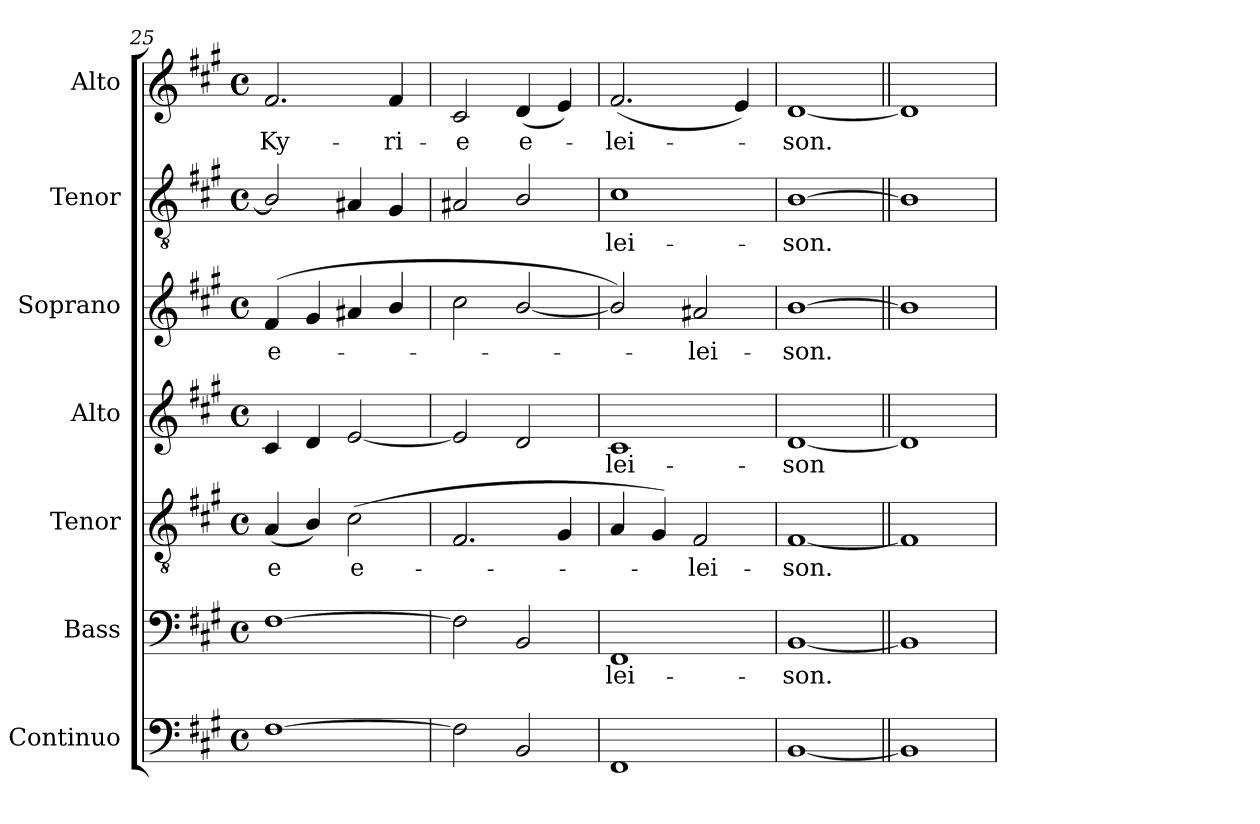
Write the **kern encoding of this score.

**kern	**kern	**text	**kern	**text	**kern	**text	**kern	**text	**kern	**text	**kern	**text
*part7	*part6	*part6	*part5	*part5	*part4	*part4	*part3	*part3	*part2	*part2	*part1	*part1
*staff7	*staff6	*staff6	*staff5	*staff5	*staff4	*staff4	*staff3	*staff3	*staff2	*staff2	*staff1	*staff1
*I"Continuo	*I"Bass	*	*I"Tenor	*	*I"Alto	*	*I"Soprano	*	*I"Tenor	*	*I"Alto	*
*I'Cont.	*I'B.	*	*I'T.	*	*I'A.	*	*I'S.	*	*I'T.	*	*I'A.	*
*clefF4	*clefF4	*	*clefGv2	*	*clefG2	*	*clefG2	*	*clefGv2	*	*clefG2	*
*	*	*	*ITrd7c12	*	*	*	*	*	*ITrd7c12	*	*	*
*k[f#c#g#]	*k[f#c#g#]	*	*k[f#c#g#]	*	*k[f#c#g#]	*	*k[f#c#g#]	*	*k[f#c#g#]	*	*k[f#c#g#]	*
*A:	*A:	*	*A:	*	*A:	*	*A:	*	*A:	*	*A:	*
*M4/4	*M4/4	*	*M4/4	*	*M4/4	*	*M4/4	*	*M4/4	*	*M4/4	*
*met(c)	*met(c)	*	*met(c)	*	*met(c)	*	*met(c)	*	*met(c)	*	*met(c)	*
=25	=25	=25	=25	=25	=25	=25	=25	=25	=25	=25	=25	=25
!	!	!	!	!LO:LY:b:color=#000000	!	!	!	!	!	!	!	!
!	!	!	!	!	!	!	!	!LO:LY:b:color=#000000	!	!	!	!
!	!	!	!	!	!	!	!	!	!	!	!	!LO:LY:b:color=#000000
[1F#i	[1F#i	.	(4AAi/	-e	4c#i/	.	(4f#i/	e-	2BBi/]	.	2.f#i/	Ky-
.	.	.	4BBi/)	.	4di/	.	4g#i/	.	.	.	.	.
!	!	!	!	!LO:LY:b:color=#000000	!	!	!	!	!	!	!	!
.	.	.	(2C#i\	e-	[2ei/	.	4a#Xi/	.	4AA#Xi/	.	.	.
!	!	!	!	!	!	!	!	!	!	!	!	!LO:LY:b:color=#000000
.	.	.	.	.	.	.	4bi/	.	4GG#i/	.	4f#i/	-ri-
=26	=26	=26	=26	=26	=26	=26	=26	=26	=26	=26	=26	=26
!	!	!	!	!	!	!	!	!	!	!	!	!LO:LY:b:color=#000000
2F#i\]	2F#i\]	.	2.FF#i/	.	2ei/]	.	2cc#i\	.	2AA#Xi/	.	2c#i/	-e
!	!	!	!	!	!	!	!	!	!	!	!	!LO:LY:b:color=#000000
2BBi/	2BBi/	.	.	.	2di/	.	[2bi/	.	2BBi/	.	(4di/	e-
.	.	.	4GG#i/	.	.	.	.	.	.	.	4ei/)	.
=27	=27	=27	=27	=27	=27	=27	=27	=27	=27	=27	=27	=27
!	!	!LO:LY:b:color=#000000	!	!	!	!	!	!	!	!	!	!
!	!	!	!	!	!	!LO:LY:b:color=#000000	!	!	!	!	!	!
!	!	!	!	!	!	!	!	!	!	!LO:LY:b:color=#000000	!	!
!	!	!	!	!	!	!	!	!	!	!	!	!LO:LY:b:color=#000000
1FF#i	1FF#i	-lei-	4AAi/	.	1c#i	-lei-	2bi/])	.	1C#i	-lei-	(2.f#i/	-lei-
.	.	.	4GG#i/)	.	.	.	.	.	.	.	.	.
!	!	!	!	!LO:LY:b:color=#000000	!	!	!	!	!	!	!	!
!	!	!	!	!	!	!	!	!LO:LY:b:color=#000000	!	!	!	!
.	.	.	2FF#i/	-lei-	.	.	2a#Xi/	-lei-	.	.	.	.
.	.	.	.	.	.	.	.	.	.	.	4ei/)	.
=28	=28	=28	=28	=28	=28	=28	=28	=28	=28	=28	=28	=28
!	!	!LO:LY:b:color=#000000	!	!	!	!	!	!	!	!	!	!
!	!	!	!	!LO:LY:b:color=#000000	!	!	!	!	!	!	!	!
!	!	!	!	!	!	!LO:LY:b:color=#000000	!	!	!	!	!	!
!	!	!	!	!	!	!	!	!LO:LY:b:color=#000000	!	!	!	!
!	!	!	!	!	!	!	!	!	!	!LO:LY:b:color=#000000	!	!
!	!	!	!	!	!	!	!	!	!	!	!	!LO:LY:b:color=#000000
[1BBi	[1BBi	-son.	[1FF#i	-son.	[1di	-son	[1bi	-son.	[1BBi	-son.	[1di	-son.
=29||	=29||	=29||	=29||	=29||	=29||	=29||	=29||	=29||	=29||	=29||	=29||	=29||
1BBi]	1BBi]	.	1FF#i]	.	1di]	.	1bi]	.	1BBi]	.	1di]	.
=	=	=	=	=	=	=	=	=	=	=	=	=
*-	*-	*-	*-	*-	*-	*-	*-	*-	*-	*-	*-	*-
